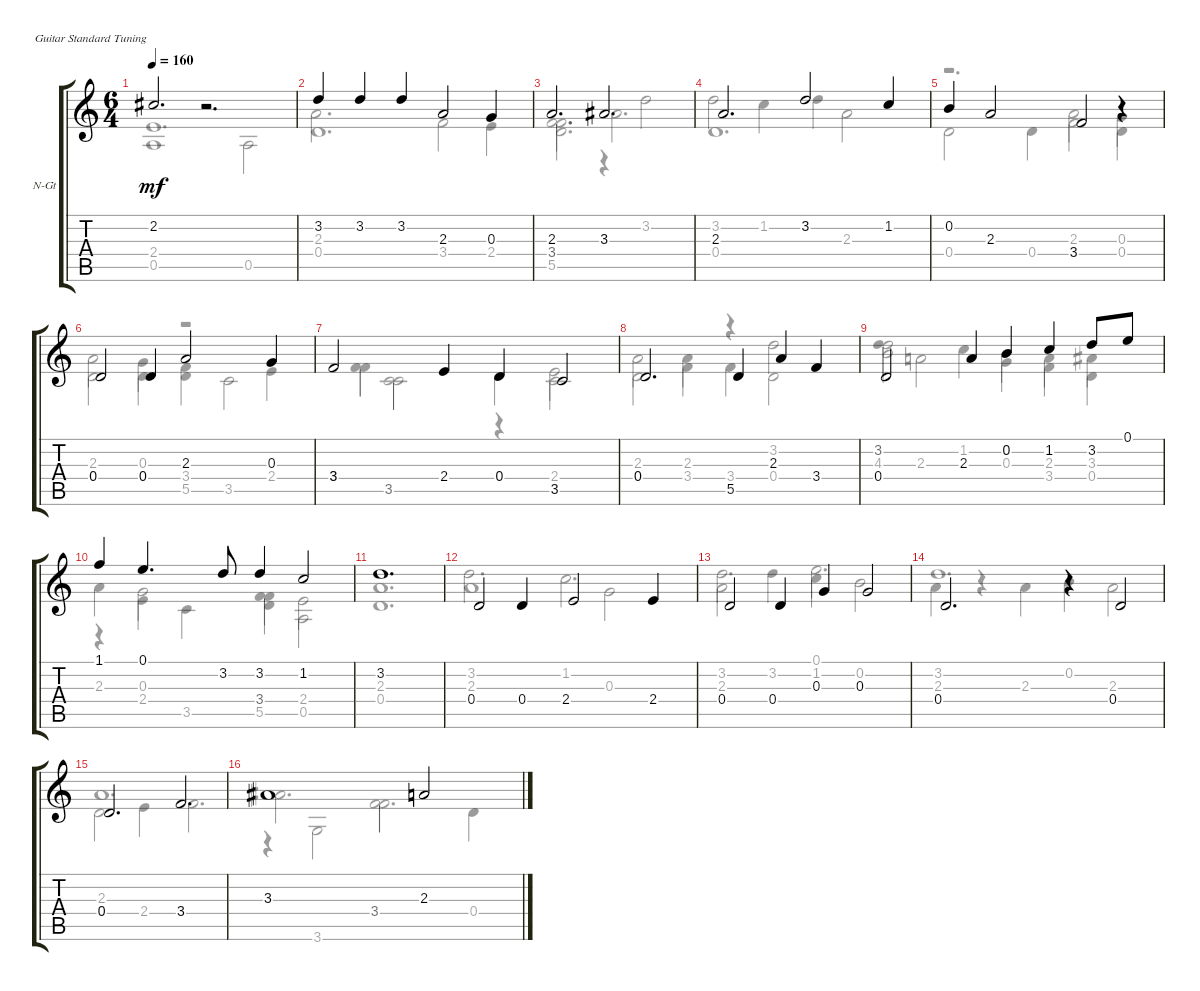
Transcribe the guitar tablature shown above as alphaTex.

\defaultSystemsLayout 4
\bracketExtendMode groupsimilarinstruments
\firstSystemTrackNameOrientation horizontal
\otherSystemsTrackNameOrientation horizontal
\track ("Nylon Guitar" "N-Gt") {instrument acousticguitarnylon}
\staff {score tabs}
\tuning (E4 B3 G3 D3 A2 E2)
\voice
\ts (6 4)
\tempo 160
\clef g2
\ks c
2.2.2{d dy mf} r.2{d} |
3.2.4 3.2.4 3.2.4 2.3.2 0.3.4 |
2.3.2{d} 3.3.2{d} |
2.3.2{d} 3.2.2 1.2.4 |
0.2.4 2.3.2 3.4.2 r.4 |
0.4.2 0.4.4 2.3.2 0.3.4 |
3.4.2 2.4.4 0.4.4 3.5.2 |
0.4.2{d} 5.5.4 2.3.4 3.4.4 |
0.4.2 2.3.4 0.2.4 1.2.4 3.2.8 0.1.8 |
1.1.4 0.1.4{d} 3.2.8 3.2.4 1.2.2 |
3.2.1{d} |
0.4.2 0.4.4 2.4.2 2.4.4 |
0.4.2 0.4.4 0.3.4 0.3.2 |
0.4.2{d} r.4 0.4.2 |
0.4.2{d} 3.4.2{d} |
3.3.1 2.3.2
\voice
\clef g2
\ottava regular
\simile none
\ks c
2.4.1{d dy mf} |
0.4.1{d} |
(3.4 5.5).2{d} 3.3.2{d} |
0.4.1{d} |
r.2{d} 3.4.2 0.4.4 |
2.3.2 0.3.4 r.2 2.4.4 |
3.4.4 3.5.2 0.4.4 2.4.2 |
0.4.2 2.3.4 r.4 0.4.2 |
(3.2 4.3).2 1.2.4 0.2.4 2.3.4 3.3.4 |
2.3.4 0.3.2 (3.4 5.5).4 2.4.2 |
0.4.1{d} |
3.2.2{d} 1.2.2{d} |
3.2.2{d} 0.1.2{d} |
3.2.1{d} |
2.3.1{d} |
3.3.2{d} 3.4.2{d}
\voice
\clef g2
\ottava regular
\simile none
\ks c
0.5.1{dy mf} 0.5.2 |
2.3.2{d} 3.4.2 2.4.4 |
3.4.2{d} r.4 3.2.2 |
3.2.2 1.2.4 3.2.4 2.3.2 |
0.4.2 0.4.4 2.3.2 0.3.4 |
0.4.2 0.4.4 (3.4 5.5).4 3.5.2 |
3.4.4 3.5.2 r.4 3.5.2 |
2.3.2 3.4.4 3.4.4 3.2.2 |
3.2.4 2.3.2 0.3.4 3.4.4 0.4.4 |
r.4 2.4.4 3.5.4 3.4.4 0.5.2 |
2.3.1{d} |
2.3.1 0.3.2 |
2.3.2 3.2.4 1.2.4 0.2.2 |
2.3.4 r.4 2.3.4 0.2.4 2.3.2 |
0.4.2 2.4.4 3.4.2{d} |
r.4 3.6.2 3.4.2 0.4.4
